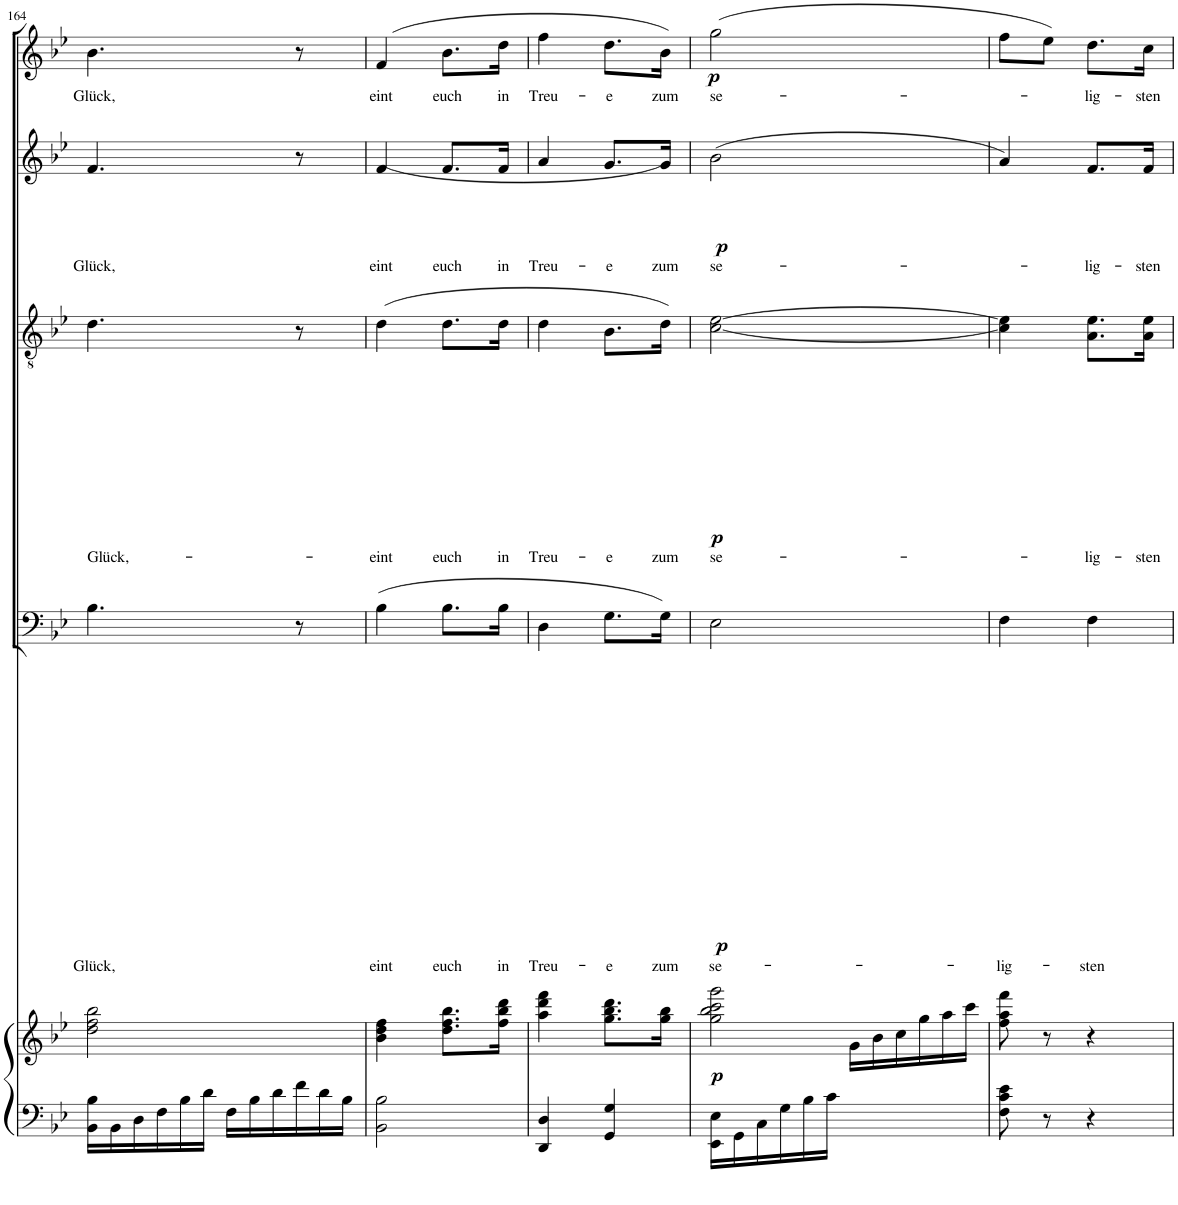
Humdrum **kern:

**kern	**kern	**dynam	**kern	**text	**dynam	**kern	**text	**dynam	**kern	**text	**dynam	**kern	**text	**dynam
*part5	*part5	*part5	*part4	*part4	*part4	*part3	*part3	*part3	*part2	*part2	*part2	*part1	*part1	*part1
*staff6	*staff5	*staff5/6	*staff4	*staff4	*staff4	*staff3	*staff3	*staff3	*staff2	*staff2	*staff2	*staff1	*staff1	*staff1
*I"Piano	*	*	*I"Bass	*	*	*I"Tenor	*	*	*I"Alto	*	*	*I"Soprano	*	*
!!LO:PB:g=z
*clefF4	*clefG2	*	*clefF4	*	*	*clefGv2	*	*	*clefG2	*	*	*clefG2	*	*
*	*	*	*Trd1c2	*	*	*Trd1c2	*	*	*Trd1c2	*	*	*Trd1c2	*	*
*k[b-e-]	*k[b-e-]	*	*k[b-e-]	*	*	*k[b-e-]	*	*	*k[b-e-]	*	*	*k[b-e-]	*	*
*M2/4	*M2/4	*	*M2/4	*	*	*M2/4	*	*	*M2/4	*	*	*M2/4	*	*
*Xtuplet	*	*	*	*	*	*	*	*	*	*	*	*	*	*
=164	=164	=164	=164	=164	=164	=164	=164	=164	=164	=164	=164	=164	=164	=164
!	!	!	!	!LO:LY:b	!	!	!LO:LY:b	!	!	!LO:LY:b	!	!	!LO:LY:b	!
24BB-\ 24B-\LL	2dd\ 2ff\ 2bb-\	.	4.B-\	Glück,	.	4.d\	Glück,-	.	4.f/	Glück,	.	4.b-\	Glück,	.
24BB-\	.	.	.	.	.	.	.	.	.	.	.	.	.	.
24D\	.	.	.	.	.	.	.	.	.	.	.	.	.	.
24F\	.	.	.	.	.	.	.	.	.	.	.	.	.	.
24B-\	.	.	.	.	.	.	.	.	.	.	.	.	.	.
24d\JJ	.	.	.	.	.	.	.	.	.	.	.	.	.	.
24F\LL	.	.	.	.	.	.	.	.	.	.	.	.	.	.
24B-\	.	.	.	.	.	.	.	.	.	.	.	.	.	.
24d\	.	.	.	.	.	.	.	.	.	.	.	.	.	.
24f\	.	.	8r	.	.	8r	.	.	8r	.	.	8r	.	.
24d\	.	.	.	.	.	.	.	.	.	.	.	.	.	.
24B-\JJ	.	.	.	.	.	.	.	.	.	.	.	.	.	.
=165	=165	=165	=165	=165	=165	=165	=165	=165	=165	=165	=165	=165	=165	=165
!	!	!	!	!LO:LY:b	!	!	!LO:LY:b	!	!	!LO:LY:b	!	!	!LO:LY:b	!
2BB-\ 2B-\	4b-\ 4dd\ 4ff\	.	(4B-\	eint	.	(4d\	-eint	.	(4f/	eint	.	(4f/	eint	.
!	!	!	!	!LO:LY:b	!	!	!LO:LY:b	!	!	!LO:LY:b	!	!	!LO:LY:b	!
.	8.dd\ 8.ff\ 8.bb-\L	.	8.B-\L	euch	.	8.d\L	euch	.	8.f/L	euch	.	8.b-\L	euch	.
!	!	!	!	!LO:LY:b	!	!	!LO:LY:b	!	!	!LO:LY:b	!	!	!LO:LY:b	!
.	16ff\ 16bb-\ 16ddd\Jk	.	16B-\Jk	in	.	16d\Jk	in	.	16f/Jk	in	.	16dd\Jk	in	.
=166	=166	=166	=166	=166	=166	=166	=166	=166	=166	=166	=166	=166	=166	=166
!	!	!	!	!LO:LY:b	!	!	!LO:LY:b	!	!	!LO:LY:b	!	!	!LO:LY:b	!
4DD/ 4D/	4aa\ 4ddd\ 4fff\	.	4D\	Treu-	.	4d\	Treu-	.	4a/	Treu-	.	4ff\	Treu-	.
!	!	!	!	!LO:LY:b	!	!	!LO:LY:b	!	!	!LO:LY:b	!	!	!LO:LY:b	!
4GG/ 4G/	8.gg\ 8.bb-\ 8.ddd\L	.	8.G\L	-e	.	8.B-\L	-e	.	8.g/L	-e	.	8.dd\L	-e	.
!	!	!	!	!LO:LY:b	!	!	!LO:LY:b	!	!	!LO:LY:b	!	!	!LO:LY:b	!
.	16gg\ 16bb-\Jk	.	16G\Jk)	zum	.	16d\Jk)	zum	.	16g/Jk)	zum	.	16b-\Jk)	zum	.
=167	=167	=167	=167	=167	=167	=167	=167	=167	=167	=167	=167	=167	=167	=167
*	*^	*	*	*	*	*	*	*	*	*	*	*	*	*
!	!	!	!LO:DY:b	!	!LO:LY:b	!LO:DY:b	!	!LO:LY:b	!LO:DY:b	!	!LO:LY:b	!LO:DY:b	!	!LO:LY:b	!LO:DY:b
24EE-\ 24E-\LL	2gg\ 2bb-\ 2ccc\ 2ggg\	4ryy	p	2E-\	se-	p	[2c\ [2e-\	se-	p	(2b-\	se-	p	(2gg\	se-	p
24GG\	.	.	.	.	.	.	.	.	.	.	.	.	.	.	.
24C\	.	.	.	.	.	.	.	.	.	.	.	.	.	.	.
24G\	.	.	.	.	.	.	.	.	.	.	.	.	.	.	.
24B-\	.	.	.	.	.	.	.	.	.	.	.	.	.	.	.
24c\JJ	.	.	.	.	.	.	.	.	.	.	.	.	.	.	.
*	*	*Xtuplet	*	*	*	*	*	*	*	*	*	*	*	*	*
4ryy	.	24g\LL	.	.	.	.	.	.	.	.	.	.	.	.	.
.	.	24b-\	.	.	.	.	.	.	.	.	.	.	.	.	.
.	.	24cc\	.	.	.	.	.	.	.	.	.	.	.	.	.
.	.	24gg\	.	.	.	.	.	.	.	.	.	.	.	.	.
.	.	24aa\	.	.	.	.	.	.	.	.	.	.	.	.	.
.	.	24ccc\JJ	.	.	.	.	.	.	.	.	.	.	.	.	.
=168	=168	=168	=168	=168	=168	=168	=168	=168	=168	=168	=168	=168	=168	=168	=168
!	!	!	!	!	!LO:LY:b	!	!	!	!	!	!	!	!	!	!
*	*v	*v	*	*	*	*	*	*	*	*	*	*	*	*	*
8F\ 8c\ 8e-\	8ff\ 8aa\ 8fff\	.	4F\	-lig-	.	4c\] 4e-\]	.	.	4a/)	.	.	8ff\L	.	.
8r	8r	.	.	.	.	.	.	.	.	.	.	8ee-\J)	.	.
!	!	!	!	!LO:LY:b	!	!	!LO:LY:b	!	!	!LO:LY:b	!	!	!LO:LY:b	!
4r	4r	.	4F\	-sten	.	8.A\ 8.e-\L	-lig-	.	8.f/L	-lig-	.	8.dd\L	-lig-	.
!	!	!	!	!	!	!	!LO:LY:b	!	!	!LO:LY:b	!	!	!LO:LY:b	!
.	.	.	.	.	.	16A\ 16e-\Jk	-sten	.	16f/Jk	-sten	.	16cc\Jk	-sten	.
=	=	=	=	=	=	=	=	=	=	=	=	=	=	=
*-	*-	*-	*-	*-	*-	*-	*-	*-	*-	*-	*-	*-	*-	*-
